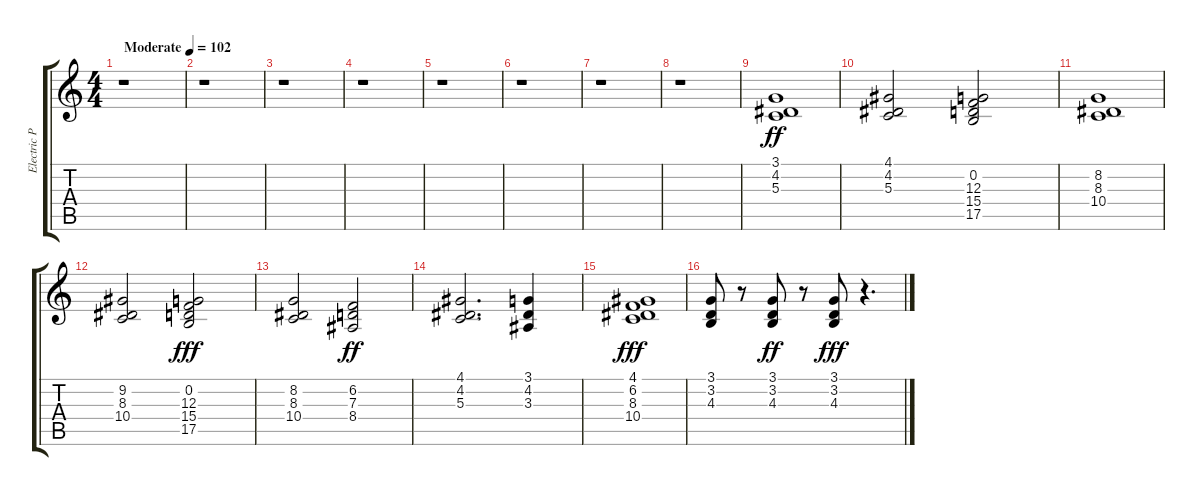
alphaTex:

\track ("Electric Piano" "Electric P") {instrument electricpiano2}
\staff {score tabs}
\tuning (E4 B3 G3 D3 A2 E2) {hide}
\ts (4 4)
\tempo (102 "Moderate")
\clef g2
\ks c
r.1{dy ff instrument electricpiano2} |
r.1 |
r.1 |
r.1 |
r.1 |
r.1 |
r.1 |
r.1 |
(3.1 4.2 5.3).1{instrument electricpiano2} |
(4.1 4.2 5.3).2 (0.2 12.3 15.4 17.5).2 |
(8.2 8.3 10.4).1 |
(9.2 8.3 10.4).2 (0.2 12.3 15.4 17.5).2{dy fff} |
(8.2 8.3 10.4).2 (6.2 7.3 8.4).2{dy ff} |
(4.1 4.2 5.3).2{d} (3.1 4.2 3.3).4 |
(4.1 6.2 8.3 10.4).1{dy fff} |
(3.1 3.2 4.3).8 r.8 (3.1 3.2 4.3).8{dy ff} r.8 (3.1 3.2 4.3).8{dy fff} r.4{d}
